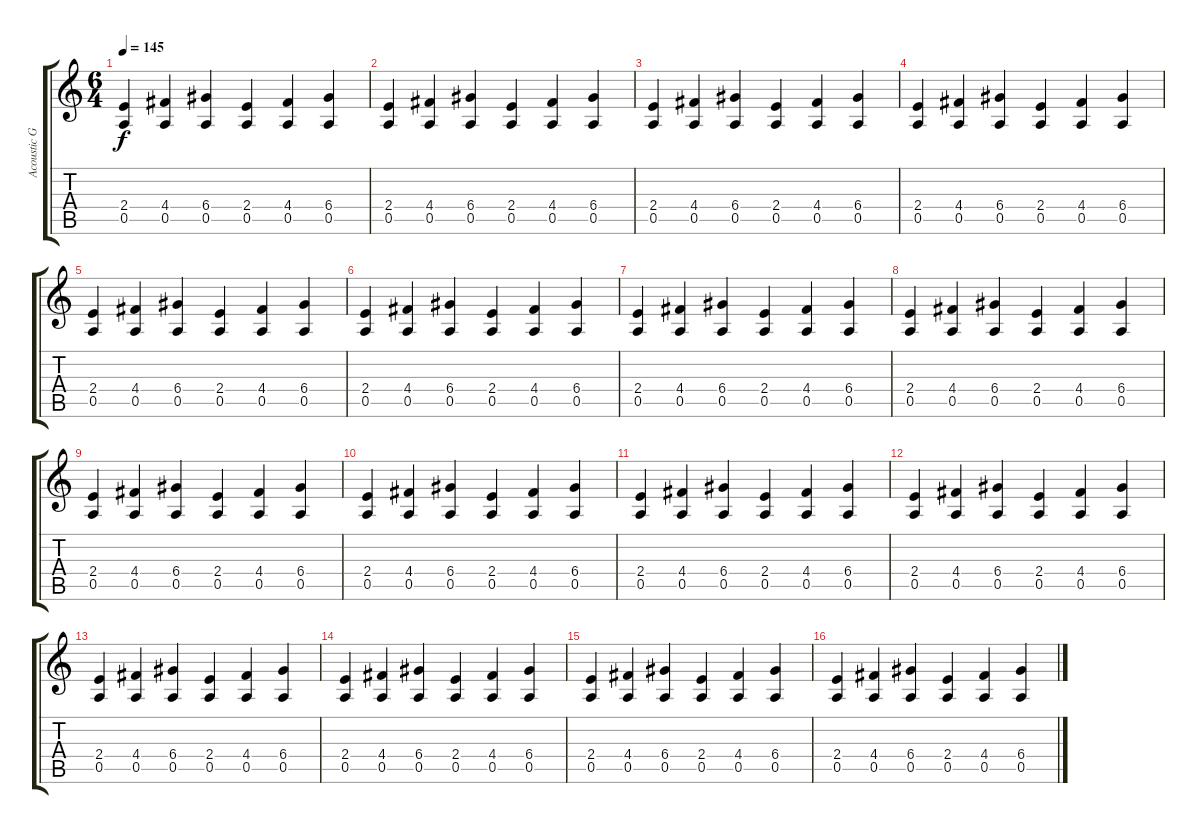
\track ("Acoustic Guitar" "Acoustic G") {instrument acousticguitarsteel}
\staff {score tabs}
\tuning (E4 B3 G3 D3 A2 E2) {hide}
\ts (6 4)
\tempo 145
\clef g2
\ks c
(2.4 0.5).4{dy f} (4.4 0.5).4 (6.4 0.5).4 (2.4 0.5).4 (4.4 0.5).4 (6.4 0.5).4 |
(2.4 0.5).4 (4.4 0.5).4 (6.4 0.5).4 (2.4 0.5).4 (4.4 0.5).4 (6.4 0.5).4 |
(2.4 0.5).4 (4.4 0.5).4 (6.4 0.5).4 (2.4 0.5).4 (4.4 0.5).4 (6.4 0.5).4 |
(2.4 0.5).4 (4.4 0.5).4 (6.4 0.5).4 (2.4 0.5).4 (4.4 0.5).4 (6.4 0.5).4 |
(2.4 0.5).4 (4.4 0.5).4 (6.4 0.5).4 (2.4 0.5).4 (4.4 0.5).4 (6.4 0.5).4 |
(2.4 0.5).4 (4.4 0.5).4 (6.4 0.5).4 (2.4 0.5).4 (4.4 0.5).4 (6.4 0.5).4 |
(2.4 0.5).4 (4.4 0.5).4 (6.4 0.5).4 (2.4 0.5).4 (4.4 0.5).4 (6.4 0.5).4 |
(2.4 0.5).4 (4.4 0.5).4 (6.4 0.5).4 (2.4 0.5).4 (4.4 0.5).4 (6.4 0.5).4 |
(2.4 0.5).4 (4.4 0.5).4 (6.4 0.5).4 (2.4 0.5).4 (4.4 0.5).4 (6.4 0.5).4 |
(2.4 0.5).4 (4.4 0.5).4 (6.4 0.5).4 (2.4 0.5).4 (4.4 0.5).4 (6.4 0.5).4 |
(2.4 0.5).4 (4.4 0.5).4 (6.4 0.5).4 (2.4 0.5).4 (4.4 0.5).4 (6.4 0.5).4 |
(2.4 0.5).4 (4.4 0.5).4 (6.4 0.5).4 (2.4 0.5).4 (4.4 0.5).4 (6.4 0.5).4 |
(2.4 0.5).4 (4.4 0.5).4 (6.4 0.5).4 (2.4 0.5).4 (4.4 0.5).4 (6.4 0.5).4 |
(2.4 0.5).4 (4.4 0.5).4 (6.4 0.5).4 (2.4 0.5).4 (4.4 0.5).4 (6.4 0.5).4 |
(2.4 0.5).4 (4.4 0.5).4 (6.4 0.5).4 (2.4 0.5).4 (4.4 0.5).4 (6.4 0.5).4 |
(2.4 0.5).4 (4.4 0.5).4 (6.4 0.5).4 (2.4 0.5).4 (4.4 0.5).4 (6.4 0.5).4
